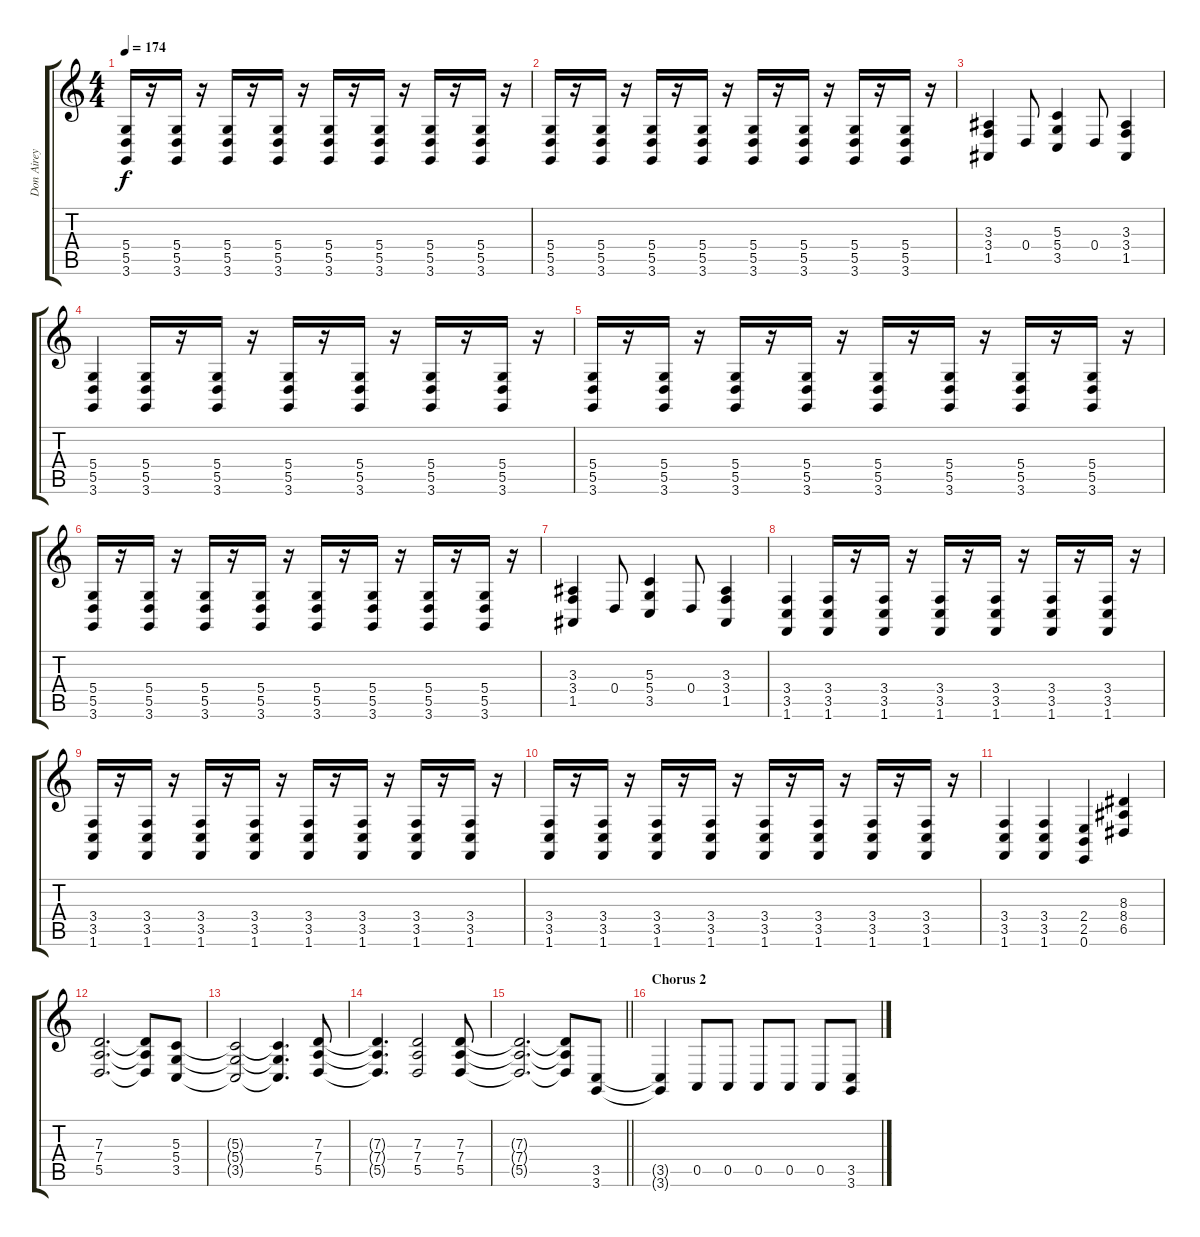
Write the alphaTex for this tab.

\track ("Don Airey - Left Hand" "Don Airey ") {instrument drawbarorgan}
\staff {score tabs}
\tuning (E4 B3 G3 D3 A2 E2) {hide}
\ts (4 4)
\tempo 174
\clef g2
\ks c
(5.4 5.5 3.6).16{dy f} r.16 (5.4 5.5 3.6).16 r.16 (5.4 5.5 3.6).16 r.16 (5.4 5.5 3.6).16 r.16 (5.4 5.5 3.6).16 r.16 (5.4 5.5 3.6).16 r.16 (5.4 5.5 3.6).16 r.16 (5.4 5.5 3.6).16 r.16 |
(5.4 5.5 3.6).16 r.16 (5.4 5.5 3.6).16 r.16 (5.4 5.5 3.6).16 r.16 (5.4 5.5 3.6).16 r.16 (5.4 5.5 3.6).16 r.16 (5.4 5.5 3.6).16 r.16 (5.4 5.5 3.6).16 r.16 (5.4 5.5 3.6).16 r.16 |
(3.3 3.4 1.5).4 0.4.8 (5.3 5.4 3.5).4 0.4.8 (3.3 3.4 1.5).4 |
(5.4 5.5 3.6).4 (5.4 5.5 3.6).16 r.16 (5.4 5.5 3.6).16 r.16 (5.4 5.5 3.6).16 r.16 (5.4 5.5 3.6).16 r.16 (5.4 5.5 3.6).16 r.16 (5.4 5.5 3.6).16 r.16 |
(5.4 5.5 3.6).16 r.16 (5.4 5.5 3.6).16 r.16 (5.4 5.5 3.6).16 r.16 (5.4 5.5 3.6).16 r.16 (5.4 5.5 3.6).16 r.16 (5.4 5.5 3.6).16 r.16 (5.4 5.5 3.6).16 r.16 (5.4 5.5 3.6).16 r.16 |
(5.4 5.5 3.6).16 r.16 (5.4 5.5 3.6).16 r.16 (5.4 5.5 3.6).16 r.16 (5.4 5.5 3.6).16 r.16 (5.4 5.5 3.6).16 r.16 (5.4 5.5 3.6).16 r.16 (5.4 5.5 3.6).16 r.16 (5.4 5.5 3.6).16 r.16 |
(3.3 3.4 1.5).4 0.4.8 (5.3 5.4 3.5).4 0.4.8 (3.3 3.4 1.5).4 |
(3.4 3.5 1.6).4 (3.4 3.5 1.6).16 r.16 (3.4 3.5 1.6).16 r.16 (3.4 3.5 1.6).16 r.16 (3.4 3.5 1.6).16 r.16 (3.4 3.5 1.6).16 r.16 (3.4 3.5 1.6).16 r.16 |
(3.4 3.5 1.6).16 r.16 (3.4 3.5 1.6).16 r.16 (3.4 3.5 1.6).16 r.16 (3.4 3.5 1.6).16 r.16 (3.4 3.5 1.6).16 r.16 (3.4 3.5 1.6).16 r.16 (3.4 3.5 1.6).16 r.16 (3.4 3.5 1.6).16 r.16 |
(3.4 3.5 1.6).16 r.16 (3.4 3.5 1.6).16 r.16 (3.4 3.5 1.6).16 r.16 (3.4 3.5 1.6).16 r.16 (3.4 3.5 1.6).16 r.16 (3.4 3.5 1.6).16 r.16 (3.4 3.5 1.6).16 r.16 (3.4 3.5 1.6).16 r.16 |
(3.4 3.5 1.6).4 (3.4 3.5 1.6).4 (2.4 2.5 0.6).4 (8.3 8.4 6.5).4 |
(7.3 7.4 5.5).2{d} (7.3{t} 7.4{t} 5.5{t}).8 (5.3 5.4 3.5).8 |
(5.3{t} 5.4{t} 3.5{t}).2 (5.3{t} 5.4{t} 3.5{t}).4{d} (7.3 7.4 5.5).8 |
(7.3{t} 7.4{t} 5.5{t}).4{d} (7.3 7.4 5.5).2 (7.3 7.4 5.5).8 |
\barLineRight lightlight
(7.3{t} 7.4{t} 5.5{t}).2{d} (7.3{t} 7.4{t} 5.5{t}).8 (3.5 3.6).8 |
\section ("" "Chorus 2")
(3.5{t} 3.6{t}).4 0.5.8 0.5.8 0.5.8 0.5.8 0.5.8 (3.5 3.6).8
